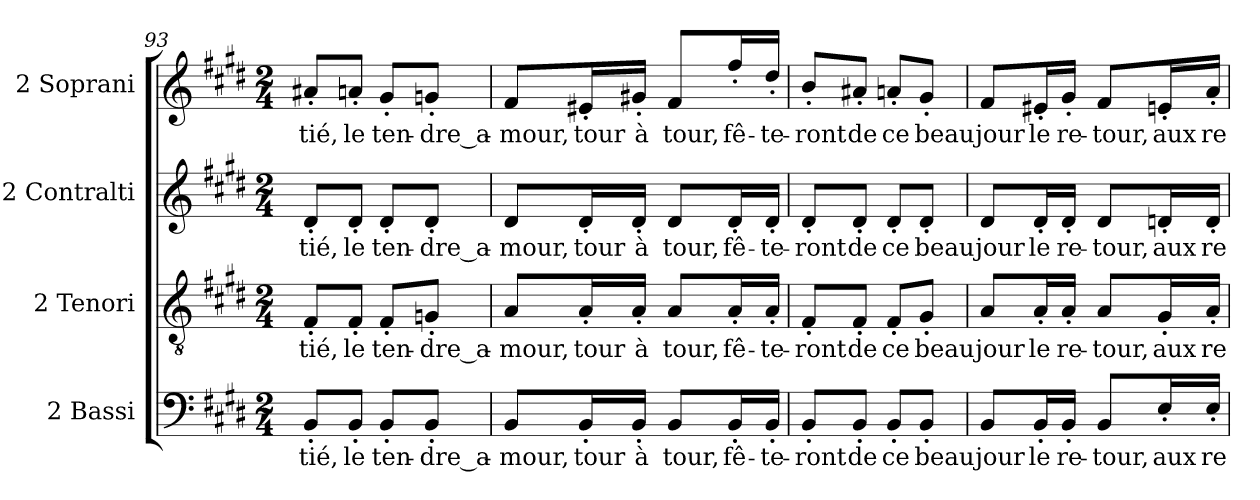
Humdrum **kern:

**kern	**text	**kern	**text	**kern	**text	**kern	**text
*part4	*part4	*part3	*part3	*part2	*part2	*part1	*part1
*staff4	*staff4	*staff3	*staff3	*staff2	*staff2	*staff1	*staff1
*I"2 Bassi	*	*I"2 Tenori	*	*I"2 Contralti	*	*I"2 Soprani	*
*I'B.	*	*I'T.	*	*I'A.	*	*I'S.	*
*clefF4	*	*clefGv2	*	*clefG2	*	*clefG2	*
*	*	*ITrd7c12	*	*	*	*	*
*k[f#c#g#d#]	*	*k[f#c#g#d#]	*	*k[f#c#g#d#]	*	*k[f#c#g#d#]	*
*E:	*	*E:	*	*E:	*	*E:	*
*M2/4	*	*M2/4	*	*M2/4	*	*M2/4	*
=93	=93	=93	=93	=93	=93	=93	=93
!	!LO:LY:b:color=#000000	!	!	!	!	!	!
!	!	!	!LO:LY:b:color=#000000	!	!	!	!
!	!	!	!	!	!LO:LY:b:color=#000000	!	!
!	!	!	!	!	!	!	!LO:LY:b:color=#000000
8BB'i/L	-tié,	8FF#'i/L	-tié,	8d#'i/L	-tié,	8a#X'i/L	-tié,
!	!LO:LY:b:color=#000000	!	!	!	!	!	!
!	!	!	!LO:LY:b:color=#000000	!	!	!	!
!	!	!	!	!	!LO:LY:b:color=#000000	!	!
!	!	!	!	!	!	!	!LO:LY:b:color=#000000
8BB'i/J	le	8FF#'i/J	le	8d#'i/J	le	8an'i/J	le
!	!LO:LY:b:color=#000000	!	!	!	!	!	!
!	!	!	!LO:LY:b:color=#000000	!	!	!	!
!	!	!	!	!	!LO:LY:b:color=#000000	!	!
!	!	!	!	!	!	!	!LO:LY:b:color=#000000
8BB'i/L	ten-	8FF#'i/L	ten-	8d#'i/L	ten-	8g#'i/L	ten-
!	!LO:LY:b:color=#000000	!	!	!	!	!	!
!	!	!	!LO:LY:b:color=#000000	!	!	!	!
!	!	!	!	!	!LO:LY:b:color=#000000	!	!
!	!	!	!	!	!	!	!LO:LY:b:color=#000000
8BB'i/J	-dre_a-	8GGn'i/J	-dre_a-	8d#'i/J	-dre_a-	8gn'i/J	-dre_a-
=94	=94	=94	=94	=94	=94	=94	=94
!	!LO:LY:b:color=#000000	!	!	!	!	!	!
!	!	!	!LO:LY:b:color=#000000	!	!	!	!
!	!	!	!	!	!LO:LY:b:color=#000000	!	!
!	!	!	!	!	!	!	!LO:LY:b:color=#000000
8BBi/L	-mour,	8AAi/L	-mour,	8d#i/L	-mour,	8f#i/L	-mour,
!	!LO:LY:b:color=#000000	!	!	!	!	!	!
!	!	!	!LO:LY:b:color=#000000	!	!	!	!
!	!	!	!	!	!LO:LY:b:color=#000000	!	!
!	!	!	!	!	!	!	!LO:LY:b:color=#000000
16BB'i/L	tour	16AA'i/L	tour	16d#'i/L	tour	16e#X'i/L	tour
!	!LO:LY:b:color=#000000	!	!	!	!	!	!
!	!	!	!LO:LY:b:color=#000000	!	!	!	!
!	!	!	!	!	!LO:LY:b:color=#000000	!	!
!	!	!	!	!	!	!	!LO:LY:b:color=#000000
16BB'i/JJ	à	16AA'i/JJ	à	16d#'i/JJ	à	16g#X'i/JJ	à
!	!LO:LY:b:color=#000000	!	!	!	!	!	!
!	!	!	!LO:LY:b:color=#000000	!	!	!	!
!	!	!	!	!	!LO:LY:b:color=#000000	!	!
!	!	!	!	!	!	!	!LO:LY:b:color=#000000
8BBi/L	tour,	8AAi/L	tour,	8d#i/L	tour,	8f#i/L	tour,
!	!LO:LY:b:color=#000000	!	!	!	!	!	!
!	!	!	!LO:LY:b:color=#000000	!	!	!	!
!	!	!	!	!	!LO:LY:b:color=#000000	!	!
!	!	!	!	!	!	!	!LO:LY:b:color=#000000
16BB'i/L	fê-	16AA'i/L	fê-	16d#'i/L	fê-	16ff#'i/L	fê-
!	!LO:LY:b:color=#000000	!	!	!	!	!	!
!	!	!	!LO:LY:b:color=#000000	!	!	!	!
!	!	!	!	!	!LO:LY:b:color=#000000	!	!
!	!	!	!	!	!	!	!LO:LY:b:color=#000000
16BB'i/JJ	-te-	16AA'i/JJ	-te-	16d#'i/JJ	-te-	16dd#'i/JJ	-te-
!!LO:LB:g=z
=95	=95	=95	=95	=95	=95	=95	=95
!	!LO:LY:b:color=#000000	!	!	!	!	!	!
!	!	!	!LO:LY:b:color=#000000	!	!	!	!
!	!	!	!	!	!LO:LY:b:color=#000000	!	!
!	!	!	!	!	!	!	!LO:LY:b:color=#000000
8BB'i/L	-ront	8FF#'i/L	-ront	8d#'i/L	-ront	8b'i/L	-ront
!	!LO:LY:b:color=#000000	!	!	!	!	!	!
!	!	!	!LO:LY:b:color=#000000	!	!	!	!
!	!	!	!	!	!LO:LY:b:color=#000000	!	!
!	!	!	!	!	!	!	!LO:LY:b:color=#000000
8BB'i/J	de	8FF#'i/J	de	8d#'i/J	de	8a#X'i/J	de
!	!LO:LY:b:color=#000000	!	!	!	!	!	!
!	!	!	!LO:LY:b:color=#000000	!	!	!	!
!	!	!	!	!	!LO:LY:b:color=#000000	!	!
!	!	!	!	!	!	!	!LO:LY:b:color=#000000
8BB'i/L	ce	8FF#'i/L	ce	8d#'i/L	ce	8an'i/L	ce
!	!LO:LY:b:color=#000000	!	!	!	!	!	!
!	!	!	!LO:LY:b:color=#000000	!	!	!	!
!	!	!	!	!	!LO:LY:b:color=#000000	!	!
!	!	!	!	!	!	!	!LO:LY:b:color=#000000
8BB'i/J	beau	8GG#'i/J	beau	8d#'i/J	beau	8g#'i/J	beau
=96	=96	=96	=96	=96	=96	=96	=96
!	!LO:LY:b:color=#000000	!	!	!	!	!	!
!	!	!	!LO:LY:b:color=#000000	!	!	!	!
!	!	!	!	!	!LO:LY:b:color=#000000	!	!
!	!	!	!	!	!	!	!LO:LY:b:color=#000000
8BBi/L	jour	8AAi/L	jour	8d#i/L	jour	8f#i/L	jour
!	!LO:LY:b:color=#000000	!	!	!	!	!	!
!	!	!	!LO:LY:b:color=#000000	!	!	!	!
!	!	!	!	!	!LO:LY:b:color=#000000	!	!
!	!	!	!	!	!	!	!LO:LY:b:color=#000000
16BB'i/L	le	16AA'i/L	le	16d#'i/L	le	16e#X'i/L	le
!	!LO:LY:b:color=#000000	!	!	!	!	!	!
!	!	!	!LO:LY:b:color=#000000	!	!	!	!
!	!	!	!	!	!LO:LY:b:color=#000000	!	!
!	!	!	!	!	!	!	!LO:LY:b:color=#000000
16BB'i/JJ	re-	16AA'i/JJ	re-	16d#'i/JJ	re-	16g#'i/JJ	re-
!	!LO:LY:b:color=#000000	!	!	!	!	!	!
!	!	!	!LO:LY:b:color=#000000	!	!	!	!
!	!	!	!	!	!LO:LY:b:color=#000000	!	!
!	!	!	!	!	!	!	!LO:LY:b:color=#000000
8BBi/L	-tour,	8AAi/L	-tour,	8d#i/L	-tour,	8f#i/L	-tour,
!	!LO:LY:b:color=#000000	!	!	!	!	!	!
!	!	!	!LO:LY:b:color=#000000	!	!	!	!
!	!	!	!	!	!LO:LY:b:color=#000000	!	!
!	!	!	!	!	!	!	!LO:LY:b:color=#000000
16E'i/L	aux	16GG#'i/L	aux	16dn'i/L	aux	16en'i/L	aux
!	!LO:LY:b:color=#000000	!	!	!	!	!	!
!	!	!	!LO:LY:b:color=#000000	!	!	!	!
!	!	!	!	!	!LO:LY:b:color=#000000	!	!
!	!	!	!	!	!	!	!LO:LY:b:color=#000000
16E'i/JJ	re-	16AA'i/JJ	re-	16d'i/JJ	re-	16a'i/JJ	re-
=	=	=	=	=	=	=	=
*-	*-	*-	*-	*-	*-	*-	*-
